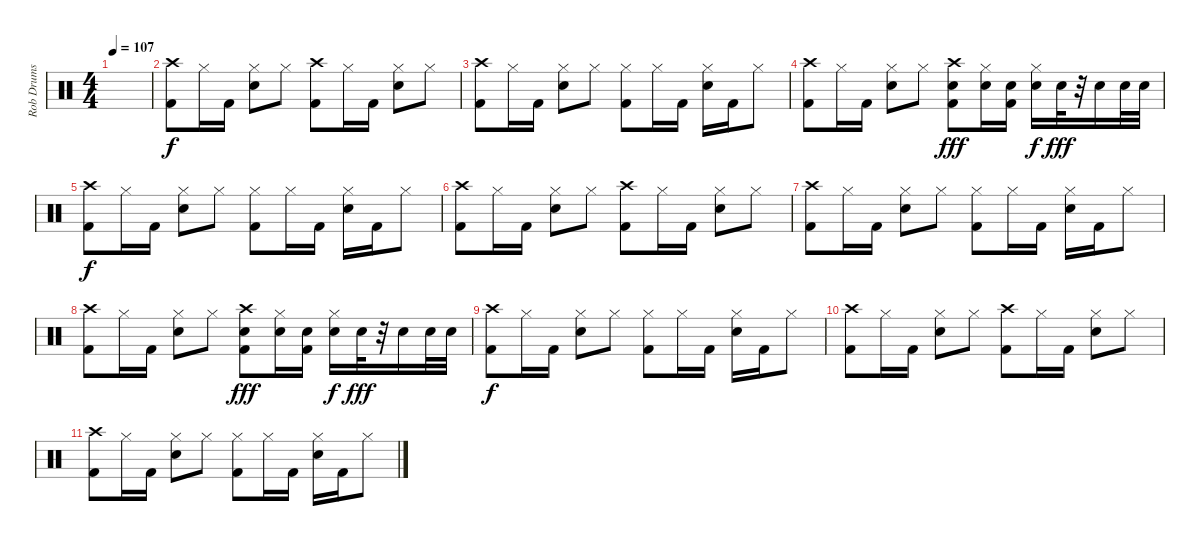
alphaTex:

\track ("Rob Drums Effect" "Rob Drums ") {instrument percussion}
\staff {score}
\articulation defaults
\ts (4 4)
\tempo 107
\clef neutral
\ks c
|
("Crash high (hit)" "Kick (hit) 2").8 "Hi-Hat (closed)".16 "Kick (hit) 2".16 ("Hi-Hat (closed)" "Electric Snare (hit)").8 "Hi-Hat (closed)".8 ("Crash high (hit)" "Kick (hit) 2").8 "Hi-Hat (closed)".16 "Kick (hit) 2".16 ("Hi-Hat (closed)" "Electric Snare (hit)").8 "Hi-Hat (closed)".8 |
("Crash high (hit)" "Kick (hit) 2").8 "Hi-Hat (closed)".16 "Kick (hit) 2".16 ("Hi-Hat (closed)" "Electric Snare (hit)").8 "Hi-Hat (closed)".8 ("Hi-Hat (closed)" "Kick (hit) 2").8 "Hi-Hat (closed)".16 "Kick (hit) 2".16 ("Hi-Hat (closed)" "Electric Snare (hit)").16 "Kick (hit) 2".16 "Hi-Hat (closed)".8 |
("Crash high (hit)" "Kick (hit) 2").8 "Hi-Hat (closed)".16 "Kick (hit) 2".16 ("Hi-Hat (closed)" "Electric Snare (hit)").8 "Hi-Hat (closed)".8 ("Snare (hit) 2" "Crash high (hit)" "Kick (hit) 2").8{dy fff} ("Snare (hit) 2" "Hi-Hat (closed)").16 ("Snare (hit) 2" "Kick (hit) 2").16 ("Hi-Hat (closed)" "Electric Snare (hit)").16{dy f} "Snare (hit) 2".32{dy fff} r.32 "Snare (hit) 2".16 "Snare (hit) 2".32 "Snare (hit) 2".32 |
("Crash high (hit)" "Kick (hit) 2").8{dy f} "Hi-Hat (closed)".16 "Kick (hit) 2".16 ("Hi-Hat (closed)" "Electric Snare (hit)").8 "Hi-Hat (closed)".8 ("Hi-Hat (closed)" "Kick (hit) 2").8 "Hi-Hat (closed)".16 "Kick (hit) 2".16 ("Hi-Hat (closed)" "Electric Snare (hit)").16 "Kick (hit) 2".16 "Hi-Hat (closed)".8 |
("Crash high (hit)" "Kick (hit) 2").8 "Hi-Hat (closed)".16 "Kick (hit) 2".16 ("Hi-Hat (closed)" "Electric Snare (hit)").8 "Hi-Hat (closed)".8 ("Crash high (hit)" "Kick (hit) 2").8 "Hi-Hat (closed)".16 "Kick (hit) 2".16 ("Hi-Hat (closed)" "Electric Snare (hit)").8 "Hi-Hat (closed)".8 |
("Crash high (hit)" "Kick (hit) 2").8 "Hi-Hat (closed)".16 "Kick (hit) 2".16 ("Hi-Hat (closed)" "Electric Snare (hit)").8 "Hi-Hat (closed)".8 ("Hi-Hat (closed)" "Kick (hit) 2").8 "Hi-Hat (closed)".16 "Kick (hit) 2".16 ("Hi-Hat (closed)" "Electric Snare (hit)").16 "Kick (hit) 2".16 "Hi-Hat (closed)".8 |
("Crash high (hit)" "Kick (hit) 2").8 "Hi-Hat (closed)".16 "Kick (hit) 2".16 ("Hi-Hat (closed)" "Electric Snare (hit)").8 "Hi-Hat (closed)".8 ("Snare (hit) 2" "Crash high (hit)" "Kick (hit) 2").8{dy fff} ("Snare (hit) 2" "Hi-Hat (closed)").16 ("Snare (hit) 2" "Kick (hit) 2").16 ("Hi-Hat (closed)" "Electric Snare (hit)").16{dy f} "Snare (hit) 2".32{dy fff} r.32 "Snare (hit) 2".16 "Snare (hit) 2".32 "Snare (hit) 2".32 |
("Crash high (hit)" "Kick (hit) 2").8{dy f} "Hi-Hat (closed)".16 "Kick (hit) 2".16 ("Hi-Hat (closed)" "Electric Snare (hit)").8 "Hi-Hat (closed)".8 ("Hi-Hat (closed)" "Kick (hit) 2").8 "Hi-Hat (closed)".16 "Kick (hit) 2".16 ("Hi-Hat (closed)" "Electric Snare (hit)").16 "Kick (hit) 2".16 "Hi-Hat (closed)".8 |
("Crash high (hit)" "Kick (hit) 2").8 "Hi-Hat (closed)".16 "Kick (hit) 2".16 ("Hi-Hat (closed)" "Electric Snare (hit)").8 "Hi-Hat (closed)".8 ("Crash high (hit)" "Kick (hit) 2").8 "Hi-Hat (closed)".16 "Kick (hit) 2".16 ("Hi-Hat (closed)" "Electric Snare (hit)").8 "Hi-Hat (closed)".8 |
("Crash high (hit)" "Kick (hit) 2").8 "Hi-Hat (closed)".16 "Kick (hit) 2".16 ("Hi-Hat (closed)" "Electric Snare (hit)").8 "Hi-Hat (closed)".8 ("Hi-Hat (closed)" "Kick (hit) 2").8 "Hi-Hat (closed)".16 "Kick (hit) 2".16 ("Hi-Hat (closed)" "Electric Snare (hit)").16 "Kick (hit) 2".16 "Hi-Hat (closed)".8
